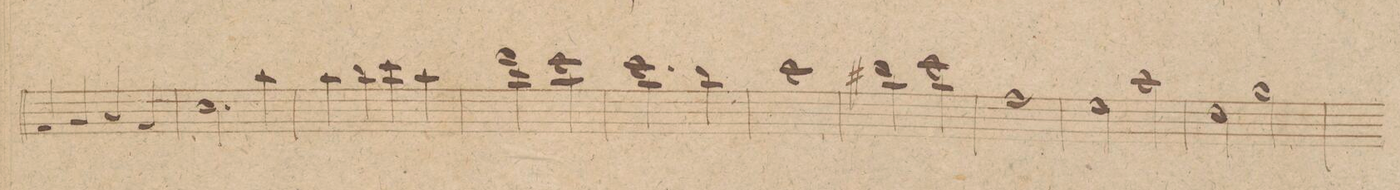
**kern	**dynam
*I"Fagotto. 1mo	*
*clefF4	*
*k[f#c#g#]	*
*met(c)	*
*M4/4	*
4AA/	.
4BB/	.
4C#/	.
4AA/	.
=62	=62
2.E\	.
4c#\	.
=63	=63
4c#\	.
4d\	.
4e\	.
4c#\	.
=64	=64
2f#\	.
2e\	.
=65	=65
2.e\	.
4d\	.
=66	=66
1c#	.
=67	=67
2d#X\	.
2e\	.
=68	=68
1A	.
=69	=69
2G#\	.
2c#\	.
=70	=70
2F#\	.
2B\	.
=71	=71
*-	*-
